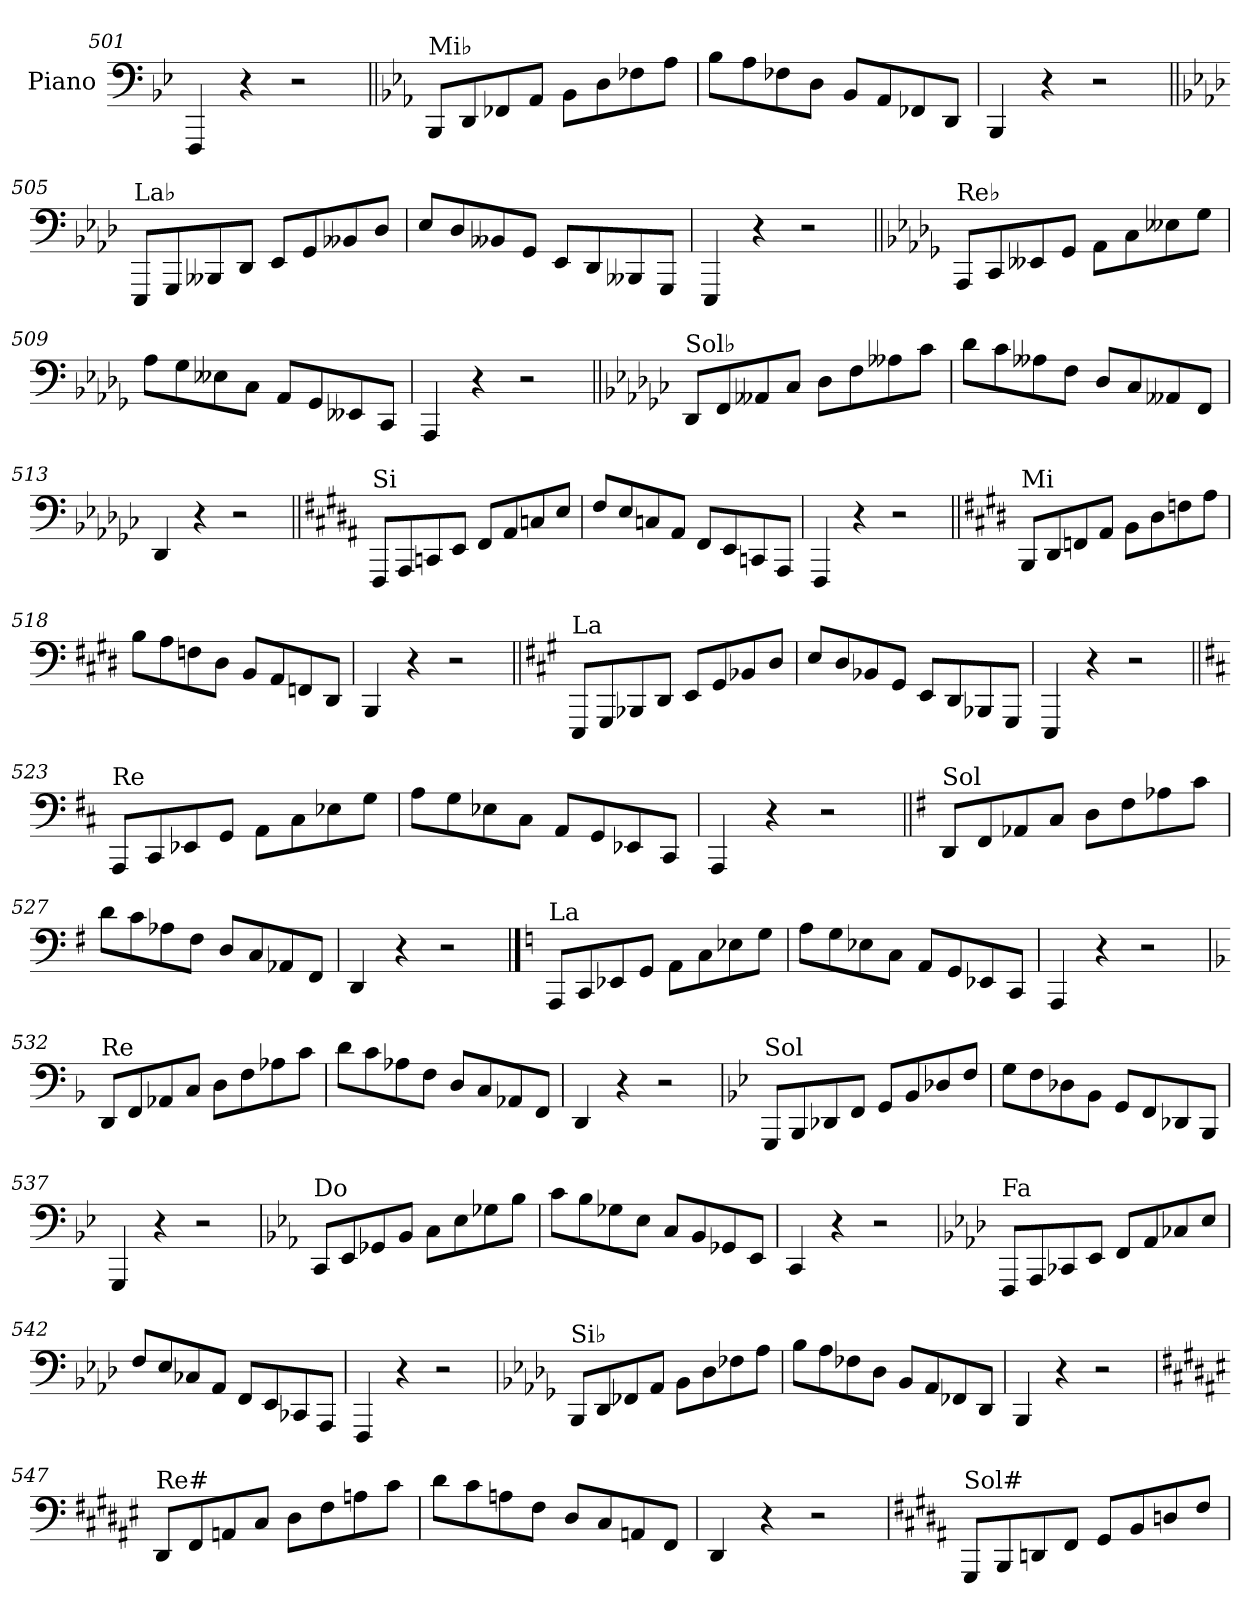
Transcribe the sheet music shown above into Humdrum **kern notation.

**kern
*part1
*staff1
*I"Piano
*I'Pno.
*clefF4
*k[b-e-]
=501
4FFF/
4r
2r
=502||
*k[b-e-a-]
!LO:TX:a:t=Mi♭
8BBB-/L
8DD/
8FF-X/
8AA-/J
8BB-\L
8D\
8F-X\
8A-\J
=503
8B-\L
8A-\
8F-X\
8D\J
8BB-/L
8AA-/
8FF-X/
8DD/J
=504
4BBB-/
4r
2r
!!LO:LB:g=z
=505||
*k[b-e-a-d-]
!LO:TX:a:t=La♭
8EEE-/L
8GGG/
8BBB--X/
8DD-/J
8EE-/L
8GG/
8BB--X/
8D-/J
=506
8E-/L
8D-/
8BB--X/
8GG/J
8EE-/L
8DD-/
8BBB--X/
8GGG/J
=507
4EEE-/
4r
2r
=508||
*k[b-e-a-d-g-]
!LO:TX:a:t=Re♭
8AAA-/L
8CC/
8EE--X/
8GG-/J
8AA-\L
8C\
8E--X\
8G-\J
=509
8A-\L
8G-\
8E--X\
8C\J
8AA-/L
8GG-/
8EE--X/
8CC/J
=510
4AAA-/
4r
2r
!!LO:LB:g=z
=511||
*k[b-e-a-d-g-c-]
!LO:TX:a:t=Sol♭
8DD-/L
8FF/
8AA--X/
8C-/J
8D-\L
8F\
8A--X\
8c-\J
=512
8d-\L
8c-\
8A--X\
8F\J
8D-/L
8C-/
8AA--X/
8FF/J
=513
4DD-/
4r
2r
=514||
*k[f#c#g#d#a#]
!LO:TX:a:t=Si
8FFF#/L
8AAA#/
8CCn/
8EE/J
8FF#/L
8AA#/
8Cn/
8E/J
=515
8F#/L
8E/
8Cn/
8AA#/J
8FF#/L
8EE/
8CCn/
8AAA#/J
=516
4FFF#/
4r
2r
!!LO:LB:g=z
=517||
*k[f#c#g#d#]
!LO:TX:a:t=Mi
8BBB/L
8DD#/
8FFn/
8AA/J
8BB\L
8D#\
8Fn\
8A\J
=518
8B\L
8A\
8Fn\
8D#\J
8BB/L
8AA/
8FFn/
8DD#/J
=519
4BBB/
4r
2r
=520||
*k[f#c#g#]
!LO:TX:a:t=La
8EEE/L
8GGG#/
8BBB-X/
8DD/J
8EE/L
8GG#/
8BB-X/
8D/J
=521
8E/L
8D/
8BB-X/
8GG#/J
8EE/L
8DD/
8BBB-X/
8GGG#/J
=522
4EEE/
4r
2r
!!LO:LB:g=z
=523||
*k[f#c#]
!LO:TX:a:t=Re
8AAA/L
8CC#/
8EE-X/
8GG/J
8AA\L
8C#\
8E-X\
8G\J
=524
8A\L
8G\
8E-X\
8C#\J
8AA/L
8GG/
8EE-X/
8CC#/J
=525
4AAA/
4r
2r
=526||
*k[f#]
!LO:TX:a:t=Sol
8DD/L
8FF#/
8AA-X/
8C/J
8D\L
8F#\
8A-X\
8c\J
=527
8d\L
8c\
8A-X\
8F#\J
8D/L
8C/
8AA-X/
8FF#/J
=528
4DD/
4r
2r
!!LO:PB:g=z
==529
*k[]
!LO:TX:a:t=La
8AAA/L
8CC/
8EE-X/
8GG/J
8AA\L
8C\
8E-X\
8G\J
=530
8A\L
8G\
8E-X\
8C\J
8AA/L
8GG/
8EE-X/
8CC/J
=531
4AAA/
4r
2r
=532
*k[b-]
!LO:TX:a:t=Re
8DD/L
8FF/
8AA-X/
8C/J
8D\L
8F\
8A-X\
8c\J
=533
8d\L
8c\
8A-X\
8F\J
8D/L
8C/
8AA-X/
8FF/J
=534
4DD/
4r
2r
!!LO:LB:g=z
=535
*k[b-e-]
!LO:TX:a:t=Sol
8GGG/L
8BBB-/
8DD-X/
8FF/J
8GG/L
8BB-/
8D-X/
8F/J
=536
8G\L
8F\
8D-X\
8BB-\J
8GG/L
8FF/
8DD-X/
8BBB-/J
=537
4GGG/
4r
2r
=538
*k[b-e-a-]
!LO:TX:a:t=Do
8CC/L
8EE-/
8GG-X/
8BB-/J
8C\L
8E-\
8G-X\
8B-\J
=539
8c\L
8B-\
8G-X\
8E-\J
8C/L
8BB-/
8GG-X/
8EE-/J
=540
4CC/
4r
2r
!!LO:LB:g=z
=541
*k[b-e-a-d-]
!LO:TX:a:t=Fa
8FFF/L
8AAA-/
8CC-X/
8EE-/J
8FF/L
8AA-/
8C-X/
8E-/J
=542
8F/L
8E-/
8C-X/
8AA-/J
8FF/L
8EE-/
8CC-X/
8AAA-/J
=543
4FFF/
4r
2r
=544
*k[b-e-a-d-g-]
!LO:TX:a:t=Si♭
8BBB-/L
8DD-/
8FF-X/
8AA-/J
8BB-\L
8D-\
8F-X\
8A-\J
=545
8B-\L
8A-\
8F-X\
8D-\J
8BB-/L
8AA-/
8FF-X/
8DD-/J
=546
4BBB-/
4r
2r
!!LO:LB:g=z
=547
*k[f#c#g#d#a#e#]
!LO:TX:a:t=Re#
8DD#/L
8FF#/
8AAn/
8C#/J
8D#\L
8F#\
8An\
8c#\J
=548
8d#\L
8c#\
8An\
8F#\J
8D#/L
8C#/
8AAn/
8FF#/J
=549
4DD#/
4r
2r
=550
*k[f#c#g#d#a#]
!LO:TX:a:t=Sol#
8GGG#/L
8BBB/
8DDn/
8FF#/J
8GG#/L
8BB/
8Dn/
8F#/J
=
*-
